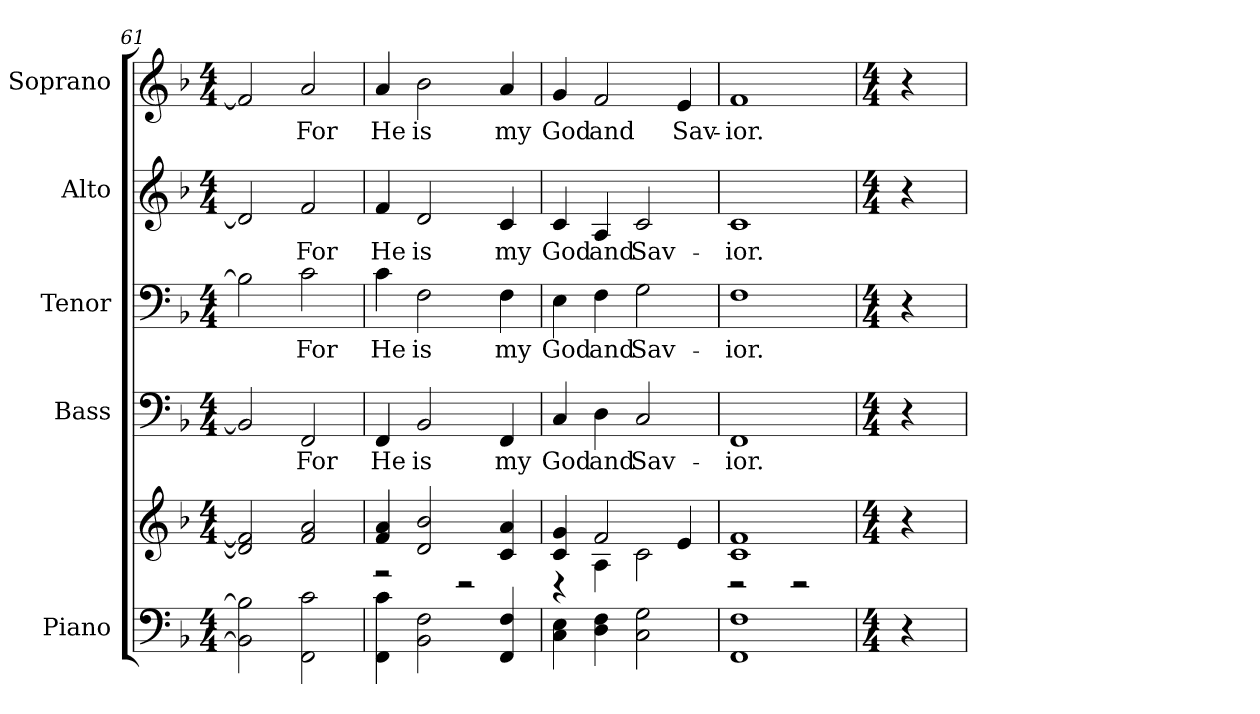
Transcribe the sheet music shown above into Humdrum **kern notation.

**kern	**kern	**kern	**text	**kern	**text	**kern	**text	**kern	**text
*part5	*part5	*part4	*part4	*part3	*part3	*part2	*part2	*part1	*part1
*staff6	*staff5	*staff4	*staff4	*staff3	*staff3	*staff2	*staff2	*staff1	*staff1
*I"Piano	*	*I"Bass	*	*I"Tenor	*	*I"Alto	*	*I"Soprano	*
*I'Pno.	*	*I'B.	*	*I'T.	*	*I'A.	*	*I'S.	*
!!LO:PB:g=z
*clefF4	*clefG2	*clefF4	*	*clefF4	*	*clefG2	*	*clefG2	*
*k[b-]	*k[b-]	*k[b-]	*	*k[b-]	*	*k[b-]	*	*k[b-]	*
*F:	*F:	*F:	*	*F:	*	*F:	*	*F:	*
*M4/4	*M4/4	*M4/4	*	*M4/4	*	*M4/4	*	*M4/4	*
=61	=61	=61	=61	=61	=61	=61	=61	=61	=61
2BB-i\] 2B-i]	2di/] 2fi]	2BB-i/]	.	2B-i\]	.	2di/]	.	2fi/]	.
!	!	!	!LO:LY:b:color=#000000	!	!	!	!	!	!
!	!	!	!	!	!LO:LY:b:color=#000000	!	!	!	!
!	!	!	!	!	!	!	!LO:LY:b:color=#000000	!	!
!	!	!	!	!	!	!	!	!	!LO:LY:b:color=#000000
2FFi\ 2ci	2fi/ 2ai	2FFi/	For	2ci\	For	2fi/	For	2ai/	For
=62	=62	=62	=62	=62	=62	=62	=62	=62	=62
*	*^	*	*	*	*	*	*	*	*
!	!	!	!	!LO:LY:b:color=#000000	!	!	!	!	!	!
!	!	!	!	!	!	!LO:LY:b:color=#000000	!	!	!	!
!	!	!	!	!	!	!	!	!LO:LY:b:color=#000000	!	!
!	!	!	!	!	!	!	!	!	!	!LO:LY:b:color=#000000
4FFi\ 4ci	4fi/ 4ai	2r	4FFi/	He	4ci\	He	4fi/	He	4ai/	He
!	!	!	!	!LO:LY:b:color=#000000	!	!	!	!	!	!
!	!	!	!	!	!	!LO:LY:b:color=#000000	!	!	!	!
!	!	!	!	!	!	!	!	!LO:LY:b:color=#000000	!	!
!	!	!	!	!	!	!	!	!	!	!LO:LY:b:color=#000000
2BB-i\ 2Fi	2di/ 2b-i	.	2BB-i/	is	2Fi\	is	2di/	is	2b-i\	is
.	.	2r	.	.	.	.	.	.	.	.
!	!	!	!	!LO:LY:b:color=#000000	!	!	!	!	!	!
!	!	!	!	!	!	!LO:LY:b:color=#000000	!	!	!	!
!	!	!	!	!	!	!	!	!LO:LY:b:color=#000000	!	!
!	!	!	!	!	!	!	!	!	!	!LO:LY:b:color=#000000
4FFi/ 4Fi	4ci/ 4ai	.	4FFi/	my	4Fi\	my	4ci/	my	4ai/	my
!!LO:PB:g=z
=63	=63	=63	=63	=63	=63	=63	=63	=63	=63	=63
!	!	!	!	!LO:LY:b:color=#000000	!	!	!	!	!	!
!	!	!	!	!	!	!LO:LY:b:color=#000000	!	!	!	!
!	!	!	!	!	!	!	!	!LO:LY:b:color=#000000	!	!
!	!	!	!	!	!	!	!	!	!	!LO:LY:b:color=#000000
4Ci\ 4Ei	4ci/ 4gi	4r	4Ci/	God	4Ei\	God	4ci/	God	4gi/	God
!	!	!	!	!LO:LY:b:color=#000000	!	!	!	!	!	!
!	!	!	!	!	!	!LO:LY:b:color=#000000	!	!	!	!
!	!	!	!	!	!	!	!	!LO:LY:b:color=#000000	!	!
!	!	!	!	!	!	!	!	!	!	!LO:LY:b:color=#000000
4Di\ 4Fi	2fi/	4Ai\	4Di\	and	4Fi\	and	4Ai/	and	2fi/	and
!	!	!	!	!LO:LY:b:color=#000000	!	!	!	!	!	!
!	!	!	!	!	!	!LO:LY:b:color=#000000	!	!	!	!
!	!	!	!	!	!	!	!	!LO:LY:b:color=#000000	!	!
2Ci\ 2Gi	.	2ci\	2Ci/	Sav-	2Gi\	Sav-	2ci/	Sav-	.	.
!	!	!	!	!	!	!	!	!	!	!LO:LY:b:color=#000000
.	4ei/	.	.	.	.	.	.	.	4ei/	Sav-
=64	=64	=64	=64	=64	=64	=64	=64	=64	=64	=64
!	!	!	!	!LO:LY:b:color=#000000	!	!	!	!	!	!
!	!	!	!	!	!	!LO:LY:b:color=#000000	!	!	!	!
!	!	!	!	!	!	!	!	!LO:LY:b:color=#000000	!	!
!	!	!	!	!	!	!	!	!	!	!LO:LY:b:color=#000000
1FFi 1Fi	1ci 1fi	2r	1FFi	-ior.	1Fi	-ior.	1ci	-ior.	1fi	-ior.
.	.	2r	.	.	.	.	.	.	.	.
*	*v	*v	*	*	*	*	*	*	*	*
!!LO:PB:g=z
=65	=65	=65	=65	=65	=65	=65	=65	=65	=65
*M4/4	*M4/4	*M4/4	*	*M4/4	*	*M4/4	*	*M4/4	*
4r	4r	4r	.	4r	.	4r	.	4r	.
=	=	=	=	=	=	=	=	=	=
*-	*-	*-	*-	*-	*-	*-	*-	*-	*-
